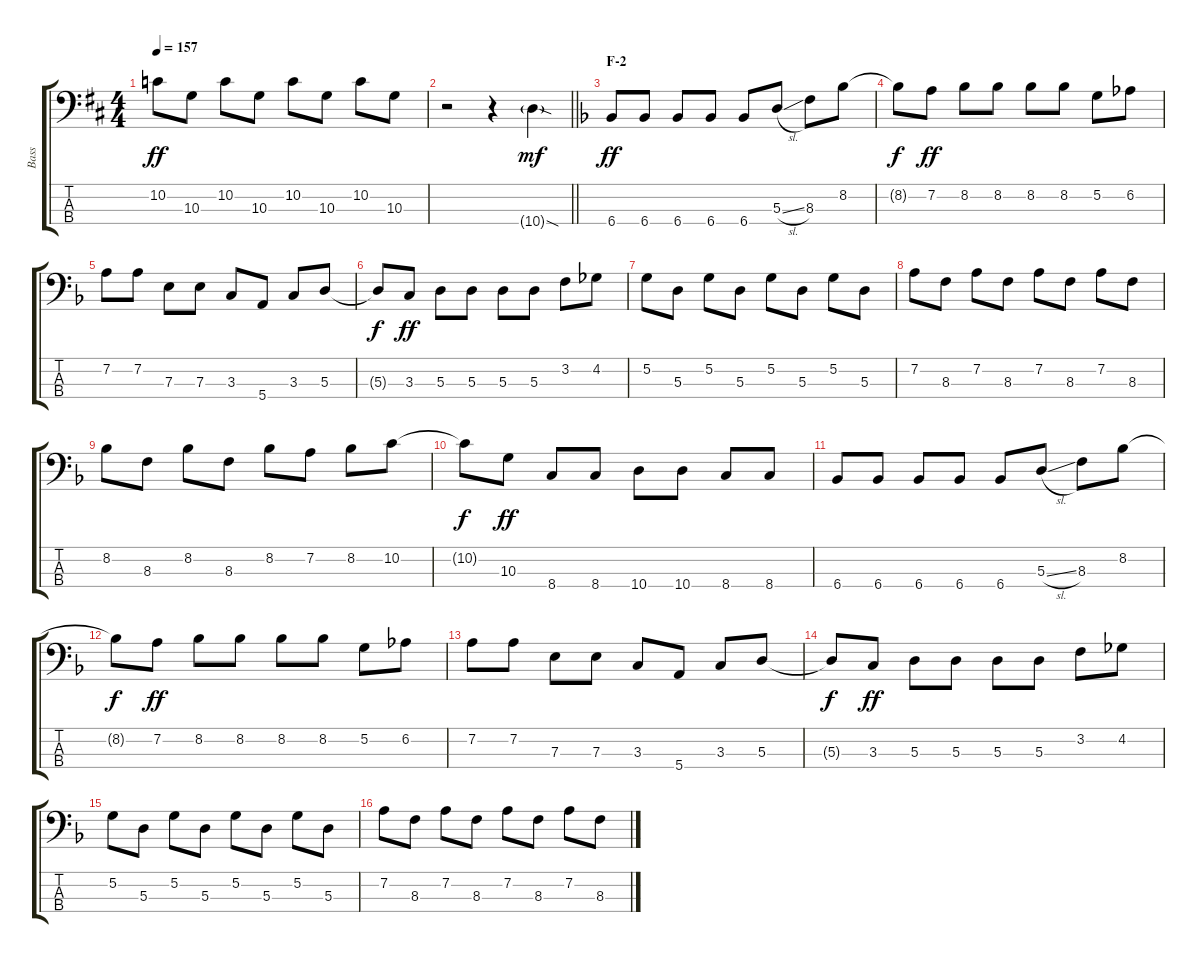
\track ("Bass" "Bass") {instrument electricbasspick}
\staff {score tabs}
\tuning (G2 D2 A1 E1) {hide}
\ts (4 4)
\tempo 157
\clef f4
\ks d
10.2.8{dy ff} 10.3.8 10.2.8 10.3.8 10.2.8 10.3.8 10.2.8 10.3.8 |
\barLineRight lightlight
r.2 r.4 10.4{sod g}.4{dy mf} |
\section ("" "F-2")
\ks f
6.4.8{dy ff} 6.4.8 6.4.8 6.4.8 6.4.8 5.3{sl}.8 8.3.8 8.2.8 |
8.2{t}.8{dy f} 7.2.8{dy ff} 8.2.8 8.2.8 8.2.8 8.2.8 5.2.8 6.2.8 |
7.2.8 7.2.8 7.3.8 7.3.8 3.3.8 5.4.8 3.3.8 5.3.8 |
5.3{t}.8{dy f} 3.3.8{dy ff} 5.3.8 5.3.8 5.3.8 5.3.8 3.2.8 4.2.8 |
5.2.8 5.3.8 5.2.8 5.3.8 5.2.8 5.3.8 5.2.8 5.3.8 |
7.2.8 8.3.8 7.2.8 8.3.8 7.2.8 8.3.8 7.2.8 8.3.8 |
8.2.8 8.3.8 8.2.8 8.3.8 8.2.8 7.2.8 8.2.8 10.2.8 |
10.2{t}.8{dy f} 10.3.8{dy ff} 8.4.8 8.4.8 10.4.8 10.4.8 8.4.8 8.4.8 |
6.4.8 6.4.8 6.4.8 6.4.8 6.4.8 5.3{sl}.8 8.3.8 8.2.8 |
8.2{t}.8{dy f} 7.2.8{dy ff} 8.2.8 8.2.8 8.2.8 8.2.8 5.2.8 6.2.8 |
7.2.8 7.2.8 7.3.8 7.3.8 3.3.8 5.4.8 3.3.8 5.3.8 |
5.3{t}.8{dy f} 3.3.8{dy ff} 5.3.8 5.3.8 5.3.8 5.3.8 3.2.8 4.2.8 |
5.2.8 5.3.8 5.2.8 5.3.8 5.2.8 5.3.8 5.2.8 5.3.8 |
7.2.8 8.3.8 7.2.8 8.3.8 7.2.8 8.3.8 7.2.8 8.3.8
